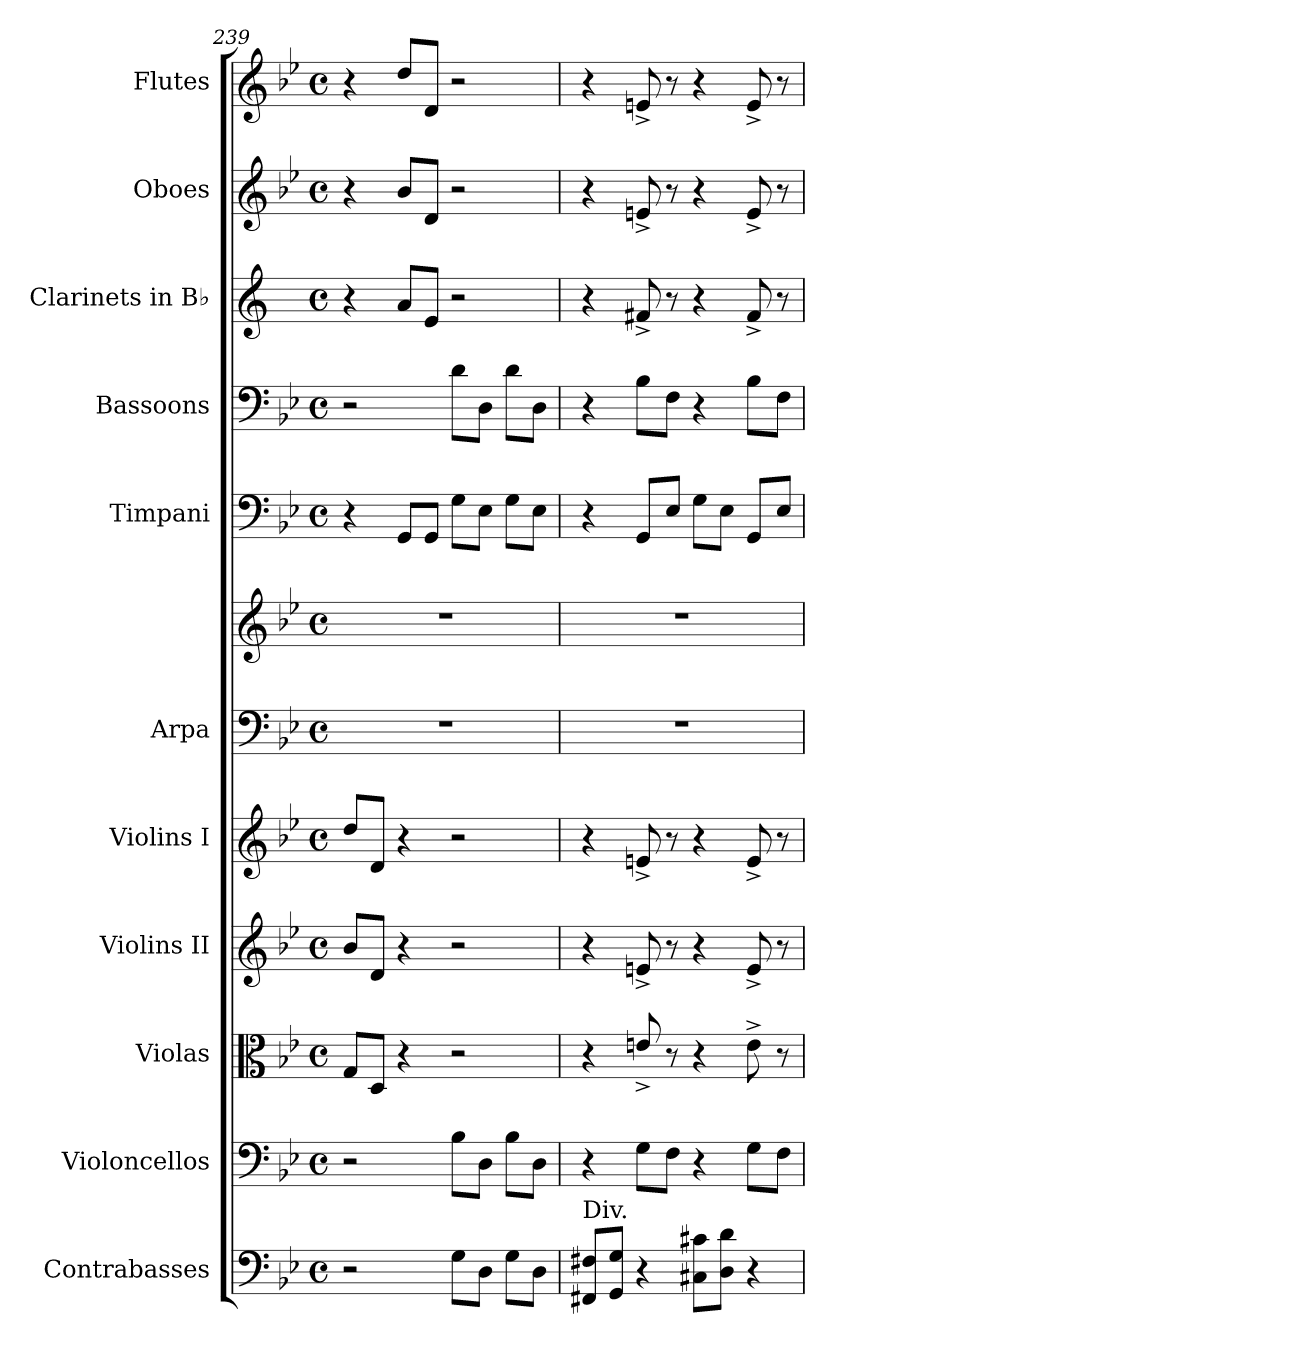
**kern	**kern	**kern	**kern	**kern	**kern	**kern	**kern	**kern	**kern	**kern	**kern
*part11	*part10	*part9	*part8	*part7	*part6	*part6	*part5	*part4	*part3	*part2	*part1
*staff12	*staff11	*staff10	*staff9	*staff8	*staff7	*staff6	*staff5	*staff4	*staff3	*staff2	*staff1
*I"Contrabasses	*I"Violoncellos	*I"Violas	*I"Violins II	*I"Violins I	*I"Arpa	*	*I"Timpani	*I"Bassoons	*I"Clarinets in B♭	*I"Oboes	*I"Flutes
*I'Cb.	*I'Vc.	*I'Vla.	*I'Vln. II	*I'Vln. I	*I'Arp.	*	*I'Timp.	*I'Bsn.	*	*I'Ob.	*I'Fl.
*clefF4	*clefF4	*clefC3	*clefG2	*clefG2	*clefF4	*clefG2	*clefF4	*clefF4	*clefG2	*clefG2	*clefG2
*ITrd7c12	*	*	*	*	*	*	*	*	*ITrd1c2	*	*
*k[b-e-]	*k[b-e-]	*k[b-e-]	*k[b-e-]	*k[b-e-]	*k[b-e-]	*k[b-e-]	*k[b-e-]	*k[b-e-]	*k[b-e-]	*k[b-e-]	*k[b-e-]
*M4/4	*M4/4	*M4/4	*M4/4	*M4/4	*M4/4	*M4/4	*M4/4	*M4/4	*M4/4	*M4/4	*M4/4
*met(c)	*met(c)	*met(c)	*met(c)	*met(c)	*met(c)	*met(c)	*met(c)	*met(c)	*met(c)	*met(c)	*met(c)
=239	=239	=239	=239	=239	=239	=239	=239	=239	=239	=239	=239
2r	2r	8G/L	8b-/L	8dd/L	1r	1r	4r	2r	4r	4r	4r
.	.	8D/J	8d/J	8d/J	.	.	.	.	.	.	.
.	.	4r	4r	4r	.	.	8GG/L	.	8g/L	8b-/L	8dd/L
.	.	.	.	.	.	.	8GG/J	.	8d/J	8d/J	8d/J
8GG\L	8B-\L	2r	2r	2r	.	.	8G\L	8d\L	2r	2r	2r
8DD\J	8D\J	.	.	.	.	.	8E-\J	8D\J	.	.	.
8GG\L	8B-\L	.	.	.	.	.	8G\L	8d\L	.	.	.
8DD\J	8D\J	.	.	.	.	.	8E-\J	8D\J	.	.	.
!!LO:PB:g=z
=240	=240	=240	=240	=240	=240	=240	=240	=240	=240	=240	=240
!LO:TX:a:t=Div.	!	!	!	!	!	!	!	!	!	!	!
8FFF#X/ 8FF#X/L	4r	4r	4r	4r	1r	1r	4r	4r	4r	4r	4r
8GGG/ 8GG/J	.	.	.	.	.	.	.	.	.	.	.
4r	8G\L	8en^/	8en^/	8en^/	.	.	8GG/L	8B-\L	8en^/	8en^/	8en^/
.	8F\J	8r	8r	8r	.	.	8E-/J	8F\J	8r	8r	8r
8CC#X\ 8C#X\L	4r	4r	4r	4r	.	.	8G\L	4r	4r	4r	4r
8DD\ 8D\J	.	.	.	.	.	.	8E-\J	.	.	.	.
4r	8G\L	8e^\	8e^/	8e^/	.	.	8GG/L	8B-\L	8e^/	8e^/	8e^/
.	8F\J	8r	8r	8r	.	.	8E-/J	8F\J	8r	8r	8r
=	=	=	=	=	=	=	=	=	=	=	=
*-	*-	*-	*-	*-	*-	*-	*-	*-	*-	*-	*-
